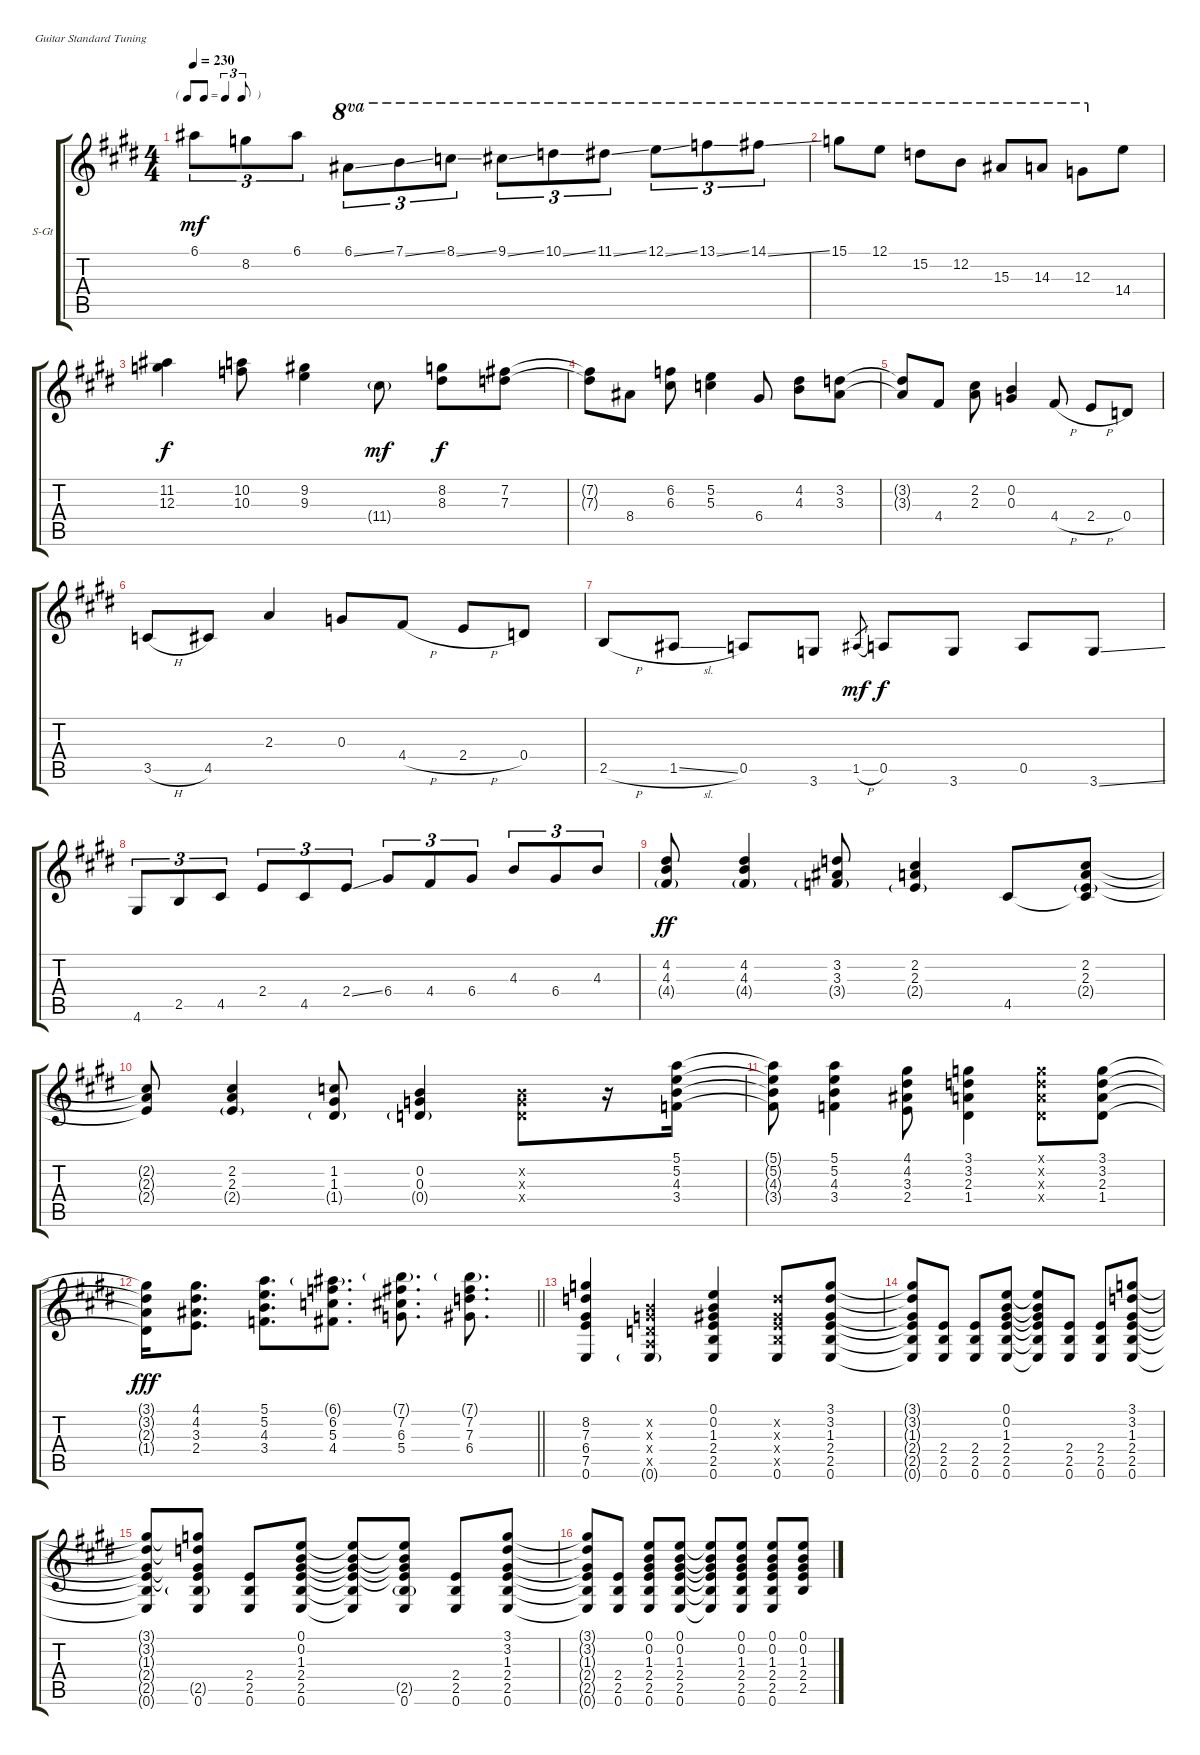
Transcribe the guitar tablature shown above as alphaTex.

\bracketExtendMode groupsimilarinstruments
\firstSystemTrackNameOrientation horizontal
\otherSystemsTrackNameOrientation horizontal
\track ("Tommy Emmanuel" "S-Gt") {instrument acousticguitarsteel}
\staff {score tabs}
\tuning (E4 B3 G3 D3 A2 E2)
\ts (4 4)
\tf triplet8th
\tempo 230
\clef g2
\ks c#minor
6.1.8{tu (3 2) dy mf} 8.2.8{tu (3 2)} 6.1.8{tu (3 2)} 6.1{ss}.8{tu (3 2) ot 8va} 7.1{ss}.8{tu (3 2) ot 8va} 8.1{ss}.8{tu (3 2) ot 8va} 9.1{ss}.8{tu (3 2) ot 8va} 10.1{ss}.8{tu (3 2) ot 8va} 11.1{ss}.8{tu (3 2) ot 8va} 12.1{ss}.8{tu (3 2) ot 8va} 13.1{ss}.8{tu (3 2) ot 8va} 14.1{ss}.8{tu (3 2) ot 8va} |
\ks e
15.1.8{ot 8va} 12.1.8{ot 8va} 15.2.8{ot 8va} 12.2.8{ot 8va} 15.3.8{ot 8va} 14.3.8{ot 8va} 12.3.8{ot 8va} 14.4.8 |
\ks c#minor
(11.2 12.3).4{dy f} (10.2 10.3).8 (9.2 9.3).4 11.4{g}.8{dy mf} (8.2 8.3).8{dy f} (7.2 7.3).8 |
(7.2{t} 7.3{t}).8 8.4.8 (6.2 6.3).8 (5.2 5.3).4 6.4.8 (4.2 4.3).8 (3.2 3.3).8 |
(3.2{t} 3.3{t}).8 4.4.8 (2.2 2.3).8 (0.2 0.3).4 4.4{h}.8 2.4{h}.8 0.4.8 |
\ks e
3.5{h}.8 4.5.8 2.3.4 0.3.8 4.4{h}.8 2.4{h}.8 0.4.8 |
\ks c#minor
2.5{h}.8 1.5{sl}.8 0.5.8 3.6.8 1.5{h}.8{gr dy mf} 0.5.8{dy f} 3.6.8 0.5.8 3.6{ss}.8 |
4.6.8{tu (3 2)} 2.5.8{tu (3 2)} 4.5.8{tu (3 2)} 2.4.8{tu (3 2)} 4.5.8{tu (3 2)} 2.4{ss}.8{tu (3 2)} 6.4.8{tu (3 2)} 4.4.8{tu (3 2)} 6.4.8{tu (3 2)} 4.3.8{tu (3 2)} 6.4.8{tu (3 2)} 4.3.8{tu (3 2)} |
\ks e
(4.2 4.3 4.4{g}).8{dy ff} (4.2 4.3 4.4{g}).4 (3.2 3.3 3.4{g}).8 (2.2 2.3 2.4{g}).4 4.5.8 (2.2 2.3 2.4{g} 4.5{t}).8 |
\ks c#minor
(2.2{t} 2.3{t} 2.4{t}).8 (2.2 2.3 2.4{g}).4 (1.2 1.3 1.4{g}).8 (0.2 0.3 0.4{g}).4 (0.2{x} 0.3{x} 0.4{x}).8 r.16 (5.1 5.2 4.3 3.4).16 |
(5.1{t} 5.2{t} 4.3{t} 3.4{t}).8 (5.1 5.2 4.3 3.4).4 (4.1 4.2 3.3 2.4).8 (3.1 3.2 2.3 1.4).4 (3.1{x} 3.2{x} 2.3{x} 1.4{x}).8 (3.1 3.2 2.3 1.4).8 |
\barLineRight lightlight
(3.1{t} 3.2{t} 2.3{t} 1.4{t}).16{dy fff} (4.1 4.2 3.3 2.4).8{d} (5.1 5.2 4.3 3.4).8{d} (6.1{g} 6.2 5.3 4.4).8{d} (7.1{g} 7.2 6.3 5.4).8{d} (7.1{g} 7.2 7.3 6.4).8{d} |
\ks e
(8.2 7.3 6.4 7.5 0.6).4 (0.2{x} 0.3{x} 0.4{x} 0.5{x} 0.6{g}).4 (0.1 0.2 1.3 2.4 2.5 0.6).4 (3.2{x} 1.3{x} 2.4{x} 2.5{x} 0.6).8 (3.1 3.2 1.3 2.4 2.5 0.6).8 |
\ks c#minor
(3.1{t} 3.2{t} 1.3{t} 2.4{t} 2.5{t} 0.6{t}).8 (2.4 2.5 0.6).8 (2.4 2.5 0.6).8 (0.1 0.2 1.3 2.4 2.5 0.6).8 (0.1{t} 0.2{t} 1.3{t} 2.4{t} 2.5{t} 0.6{t}).8 (2.4 2.5 0.6).8 (2.4 2.5 0.6).8 (3.1 3.2 1.3 2.4 2.5 0.6).8 |
(3.1{t} 3.2{t} 1.3{t} 2.4{t} 2.5{t} 0.6{t}).8 (3.1{t} 3.2{t} 1.3{t} 2.4{t} 2.5{g} 0.6).8 (2.4 2.5 0.6).8 (0.1 0.2 1.3 2.4 2.5 0.6).8 (0.1{t} 0.2{t} 1.3{t} 2.4{t} 2.5{t} 0.6{t}).8 (0.1{t} 0.2{t} 1.3{t} 2.4{t} 2.5{g} 0.6).8 (2.4 2.5 0.6).8 (3.1 3.2 1.3 2.4 2.5 0.6).8 |
(3.1{t} 3.2{t} 1.3{t} 2.4{t} 2.5{t} 0.6{t}).8 (2.4 2.5 0.6).8 (0.1 0.2 1.3 2.4 2.5 0.6).8 (0.1 0.2 1.3 2.4 2.5 0.6).8 (0.1{t} 0.2{t} 1.3{t} 2.4{t} 2.5{t} 0.6{t}).8 (0.1 0.2 1.3 2.4 2.5 0.6).8 (0.1 0.2 1.3 2.4 2.5 0.6).8 (0.1 0.2 1.3 2.4 2.5).8
